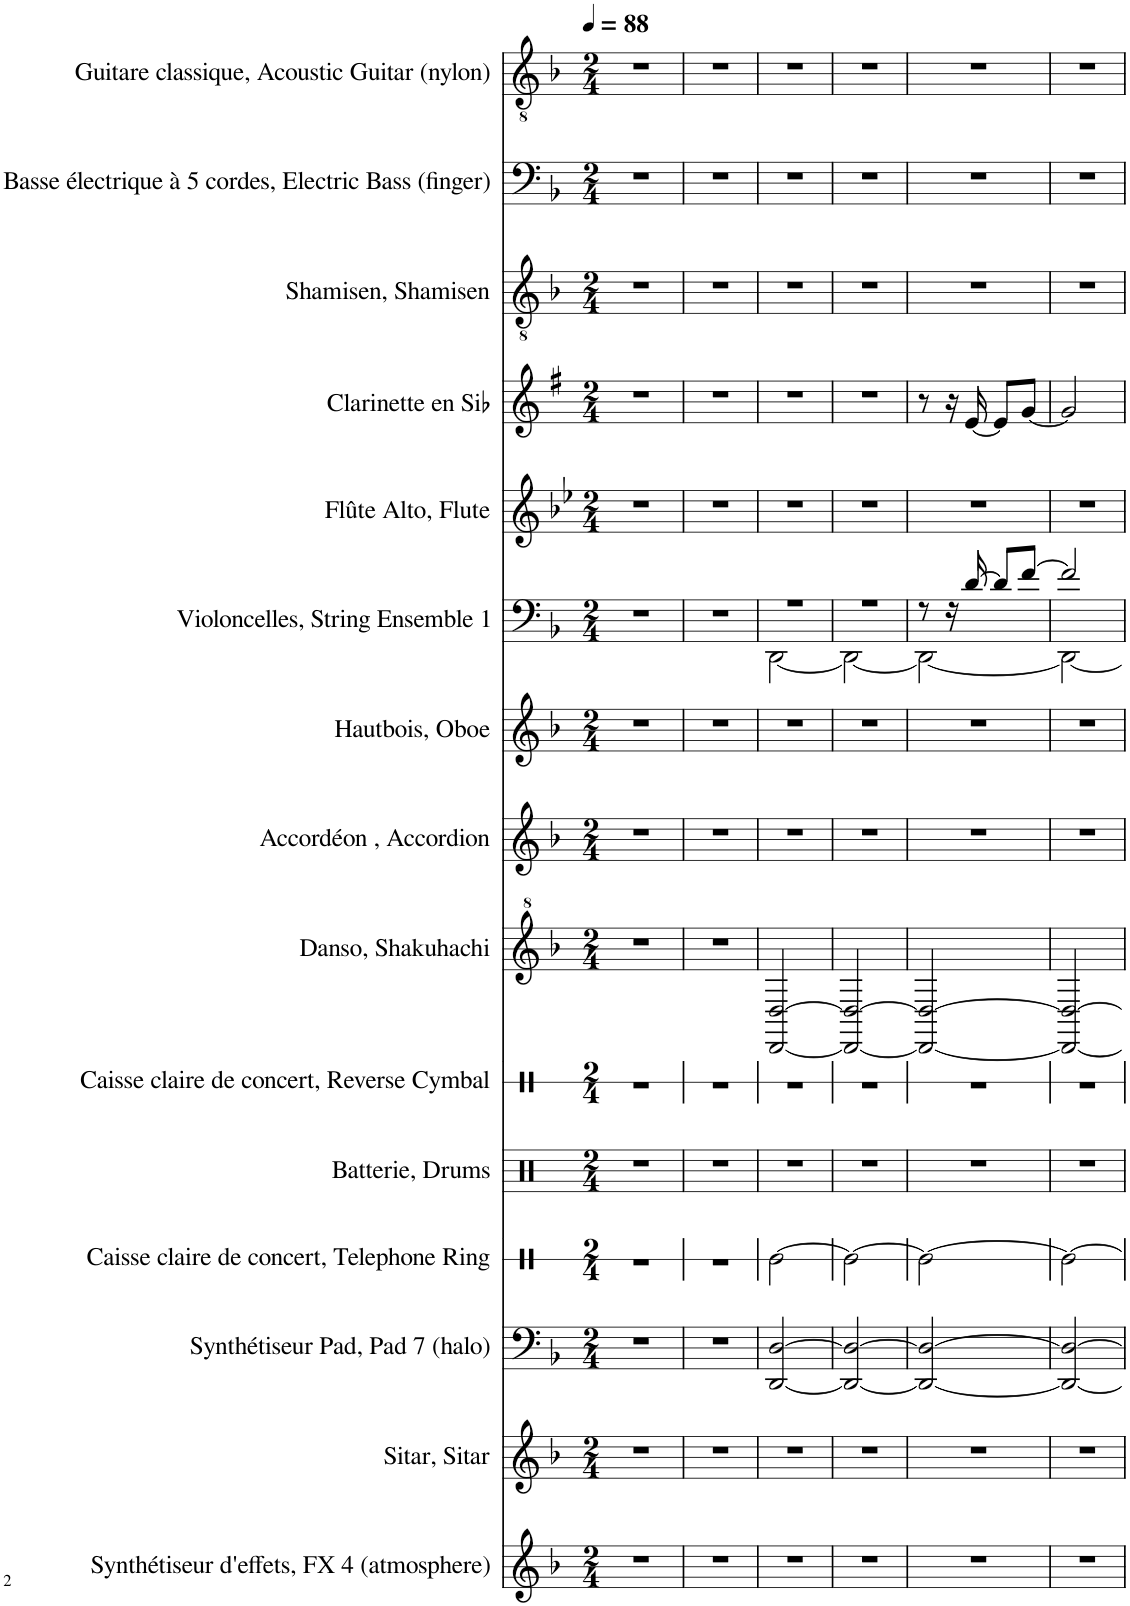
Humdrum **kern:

**kern	**kern	**kern	**kern	**kern	**kern	**kern	**kern	**kern	**kern	**kern	**kern	**kern	**kern	**kern
*part15	*part14	*part13	*part12	*part11	*part10	*part9	*part8	*part7	*part6	*part5	*part4	*part3	*part2	*part1
*staff15	*staff14	*staff13	*staff12	*staff11	*staff10	*staff9	*staff8	*staff7	*staff6	*staff5	*staff4	*staff3	*staff2	*staff1
*I"Synthétiseur d'effets, FX 4 (atmosphere)	*I"Sitar, Sitar	*I"Synthétiseur Pad, Pad 7 (halo)	*I"Caisse claire de concert, Telephone Ring	*I"Batterie, Drums	*I"Caisse claire de concert, Reverse Cymbal	*I"Danso, Shakuhachi	*I"Accordéon , Accordion	*I"Hautbois, Oboe	*I"Violoncelles, String Ensemble 1	*I"Flûte Alto, Flute	*I"Clarinette en Sib	*I"Shamisen, Shamisen	*I"Basse électrique à 5 cordes, Electric Bass (finger)	*I"Guitare classique, Acoustic Guitar (nylon)
*I'Synth.	*I'Si.	*I'Synth.	*I'C.C. Con.	*I'Bat.	*I'C.C. Con.	*I'Da.	*I'Acc.	*I'Htbs.	*I'Vlcs	*I'Fl. A.	*I'Clar. Sib	*I'Sh.	*I'B. él.	*I'Guit.
*	*	*	*stria1	*	*stria1	*	*	*	*	*	*	*	*	*
*clefG2	*clefG2	*clefF4	*clefX	*clefX	*clefX	*clefG^2	*clefG2	*clefG2	*clefF4	*clefG2	*clefG2	*clefGv2	*clefF4	*clefGv2
*	*	*	*	*	*	*	*	*	*	*Trd3c5	*Trd1c2	*	*Trd7c12	*
*k[b-]	*k[b-]	*k[b-]	*k[f#]	*k[]	*k[f#]	*k[b-]	*k[b-]	*k[b-]	*k[b-]	*k[b-e-]	*k[f#]	*k[b-]	*k[b-]	*k[b-]
*M2/4	*M2/4	*M2/4	*M2/4	*M2/4	*M2/4	*M2/4	*M2/4	*M2/4	*M2/4	*M2/4	*M2/4	*M2/4	*M2/4	*M2/4
*MM88	*MM88	*MM88	*MM88	*MM88	*MM88	*MM88	*MM88	*MM88	*MM88	*MM88	*MM88	*MM88	*MM88	*MM88
=1	=1	=1	=1	=1	=1	=1	=1	=1	=1	=1	=1	=1	=1	=1
2r	2r	2r	2r	2r	2r	2r	2r	2r	2r	2r	2r	2r	2r	2r
=2	=2	=2	=2	=2	=2	=2	=2	=2	=2	=2	=2	=2	=2	=2
2r	2r	2r	2r	2r	2r	2r	2r	2r	2r	2r	2r	2r	2r	2r
=3	=3	=3	=3	=3	=3	=3	=3	=3	=3	=3	=3	=3	=3	=3
*	*	*	*	*	*	*	*	*	*^	*	*	*	*	*
2r	2r	[2DD/ [2D/	[2Re\	2r	2r	[2D/ [2d/	2r	2r	2r	[2DD\	2r	2r	2r	2r	2r
=4	=4	=4	=4	=4	=4	=4	=4	=4	=4	=4	=4	=4	=4	=4	=4
2r	2r	2DD/_ 2D/_	2Re\_	2r	2r	2D/_ 2d/_	2r	2r	2r	2DD\_	2r	2r	2r	2r	2r
=5	=5	=5	=5	=5	=5	=5	=5	=5	=5	=5	=5	=5	=5	=5	=5
2r	2r	2DD/_ 2D/_	2Re\_	2r	2r	2D/_ 2d/_	2r	2r	8r	2DD\_	2r	8r	2r	2r	2r
.	.	.	.	.	.	.	.	.	16r	.	.	16r	.	.	.
.	.	.	.	.	.	.	.	.	[16d/	.	.	[16e/	.	.	.
.	.	.	.	.	.	.	.	.	8d/L]	.	.	8e/L]	.	.	.
.	.	.	.	.	.	.	.	.	[8f/J	.	.	[8g/J	.	.	.
=6	=6	=6	=6	=6	=6	=6	=6	=6	=6	=6	=6	=6	=6	=6	=6
2r	2r	2DD/_ 2D/_	2Re\_	2r	2r	2D/_ 2d/_	2r	2r	2f/]	2DD\_	2r	2g/]	2r	2r	2r
*	*	*	*	*	*	*	*	*	*v	*v	*	*	*	*	*
=	=	=	=	=	=	=	=	=	=	=	=	=	=	=
*-	*-	*-	*-	*-	*-	*-	*-	*-	*-	*-	*-	*-	*-	*-
